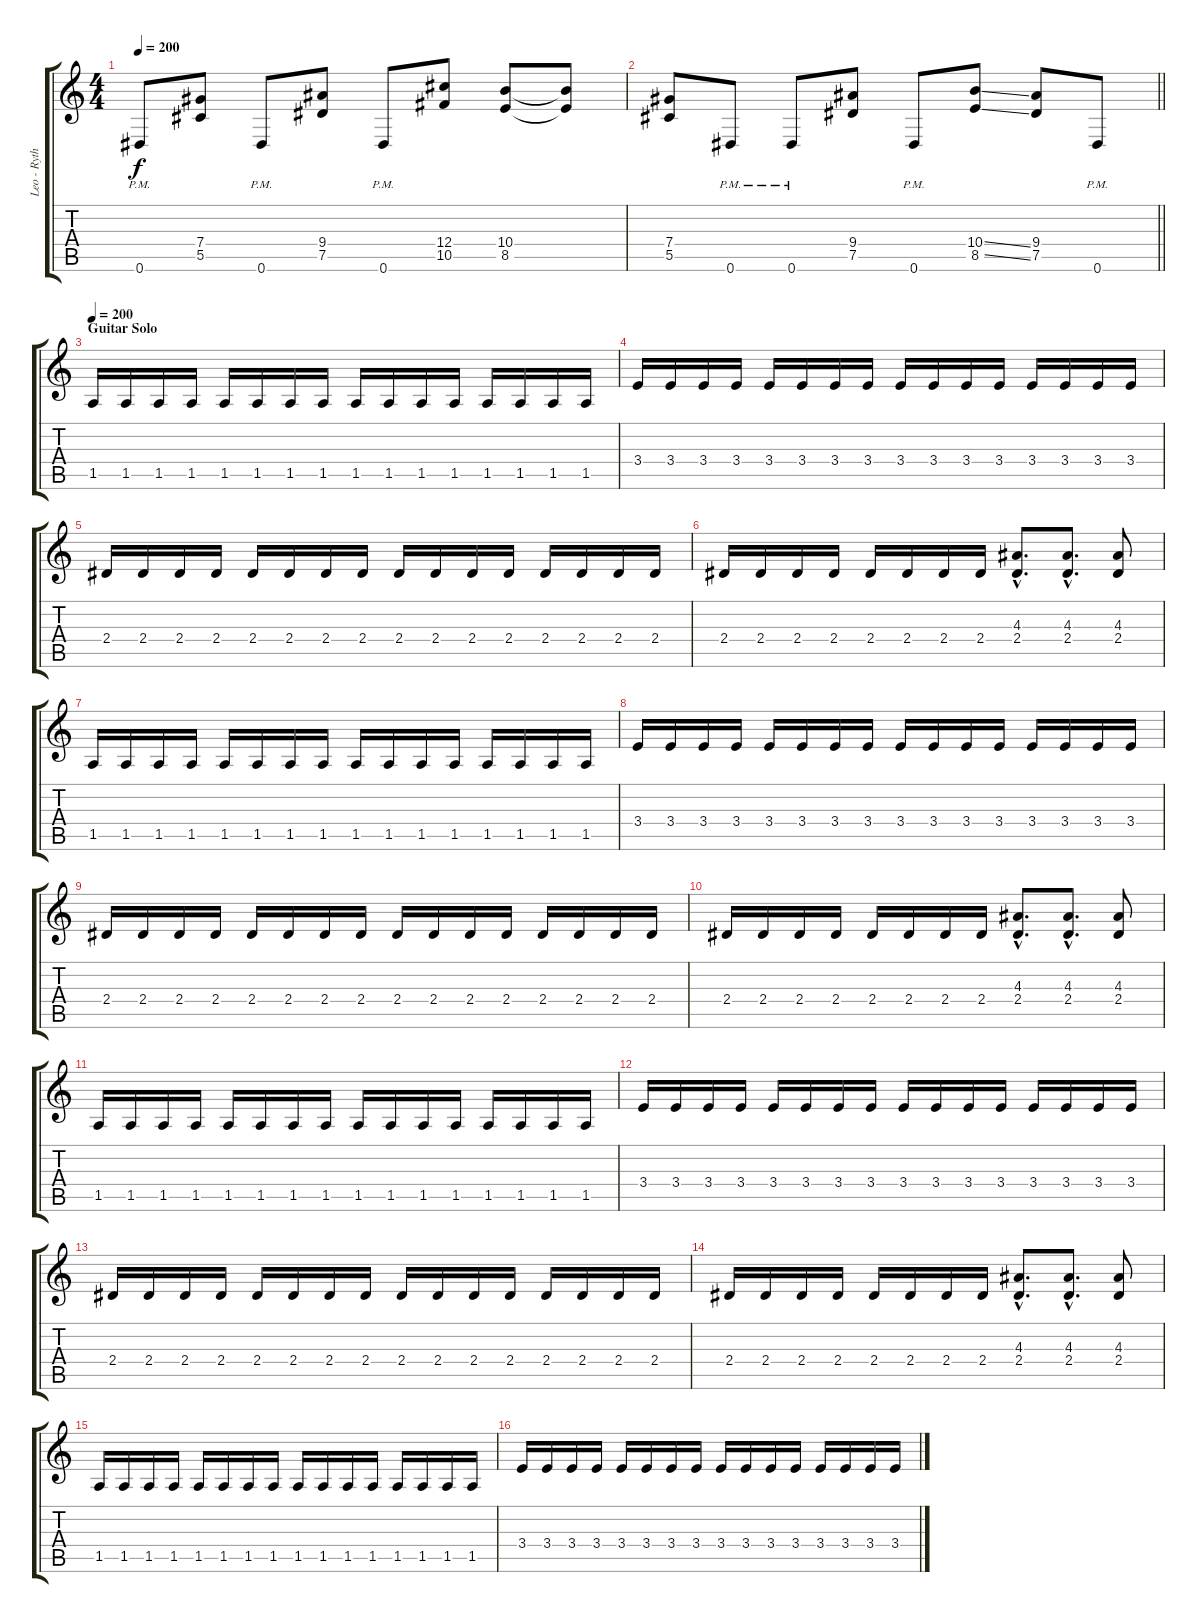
\track ("Leo - Rythym Guitar" "Leo - Ryth") {instrument distortionguitar}
\staff {score tabs}
\tuning (Eb4 Bb3 Gb3 Db3 Ab2 Eb2) {hide}
\ts (4 4)
\tempo 200
\clef g2
\ks c
0.6{pm}.8{dy f} (7.4 5.5).8 0.6{pm}.8 (9.4 7.5).8 0.6{pm}.8 (12.4 10.5).8 (10.4 8.5).8 (10.4{t} 8.5{t}).8 |
\barLineRight lightlight
(7.4 5.5).8 0.6{pm}.8 0.6{pm}.8 (9.4 7.5).8 0.6{pm}.8 (10.4{ss} 8.5{ss}).8 (9.4 7.5).8 0.6{pm}.8 |
\section ("" "Guitar Solo")
\tempo 200
1.5.16 1.5.16 1.5.16 1.5.16 1.5.16 1.5.16 1.5.16 1.5.16 1.5.16 1.5.16 1.5.16 1.5.16 1.5.16 1.5.16 1.5.16 1.5.16 |
3.4.16 3.4.16 3.4.16 3.4.16 3.4.16 3.4.16 3.4.16 3.4.16 3.4.16 3.4.16 3.4.16 3.4.16 3.4.16 3.4.16 3.4.16 3.4.16 |
2.4.16 2.4.16 2.4.16 2.4.16 2.4.16 2.4.16 2.4.16 2.4.16 2.4.16 2.4.16 2.4.16 2.4.16 2.4.16 2.4.16 2.4.16 2.4.16 |
2.4.16 2.4.16 2.4.16 2.4.16 2.4.16 2.4.16 2.4.16 2.4.16 (4.3{hac} 2.4{hac}).8{d} (4.3{hac} 2.4{hac}).8{d} (4.3 2.4).8 |
1.5.16 1.5.16 1.5.16 1.5.16 1.5.16 1.5.16 1.5.16 1.5.16 1.5.16 1.5.16 1.5.16 1.5.16 1.5.16 1.5.16 1.5.16 1.5.16 |
3.4.16 3.4.16 3.4.16 3.4.16 3.4.16 3.4.16 3.4.16 3.4.16 3.4.16 3.4.16 3.4.16 3.4.16 3.4.16 3.4.16 3.4.16 3.4.16 |
2.4.16 2.4.16 2.4.16 2.4.16 2.4.16 2.4.16 2.4.16 2.4.16 2.4.16 2.4.16 2.4.16 2.4.16 2.4.16 2.4.16 2.4.16 2.4.16 |
2.4.16 2.4.16 2.4.16 2.4.16 2.4.16 2.4.16 2.4.16 2.4.16 (4.3{hac} 2.4{hac}).8{d} (4.3{hac} 2.4{hac}).8{d} (4.3 2.4).8 |
1.5.16 1.5.16 1.5.16 1.5.16 1.5.16 1.5.16 1.5.16 1.5.16 1.5.16 1.5.16 1.5.16 1.5.16 1.5.16 1.5.16 1.5.16 1.5.16 |
3.4.16 3.4.16 3.4.16 3.4.16 3.4.16 3.4.16 3.4.16 3.4.16 3.4.16 3.4.16 3.4.16 3.4.16 3.4.16 3.4.16 3.4.16 3.4.16 |
2.4.16 2.4.16 2.4.16 2.4.16 2.4.16 2.4.16 2.4.16 2.4.16 2.4.16 2.4.16 2.4.16 2.4.16 2.4.16 2.4.16 2.4.16 2.4.16 |
2.4.16 2.4.16 2.4.16 2.4.16 2.4.16 2.4.16 2.4.16 2.4.16 (4.3{hac} 2.4{hac}).8{d} (4.3{hac} 2.4{hac}).8{d} (4.3 2.4).8 |
1.5.16 1.5.16 1.5.16 1.5.16 1.5.16 1.5.16 1.5.16 1.5.16 1.5.16 1.5.16 1.5.16 1.5.16 1.5.16 1.5.16 1.5.16 1.5.16 |
3.4.16 3.4.16 3.4.16 3.4.16 3.4.16 3.4.16 3.4.16 3.4.16 3.4.16 3.4.16 3.4.16 3.4.16 3.4.16 3.4.16 3.4.16 3.4.16
